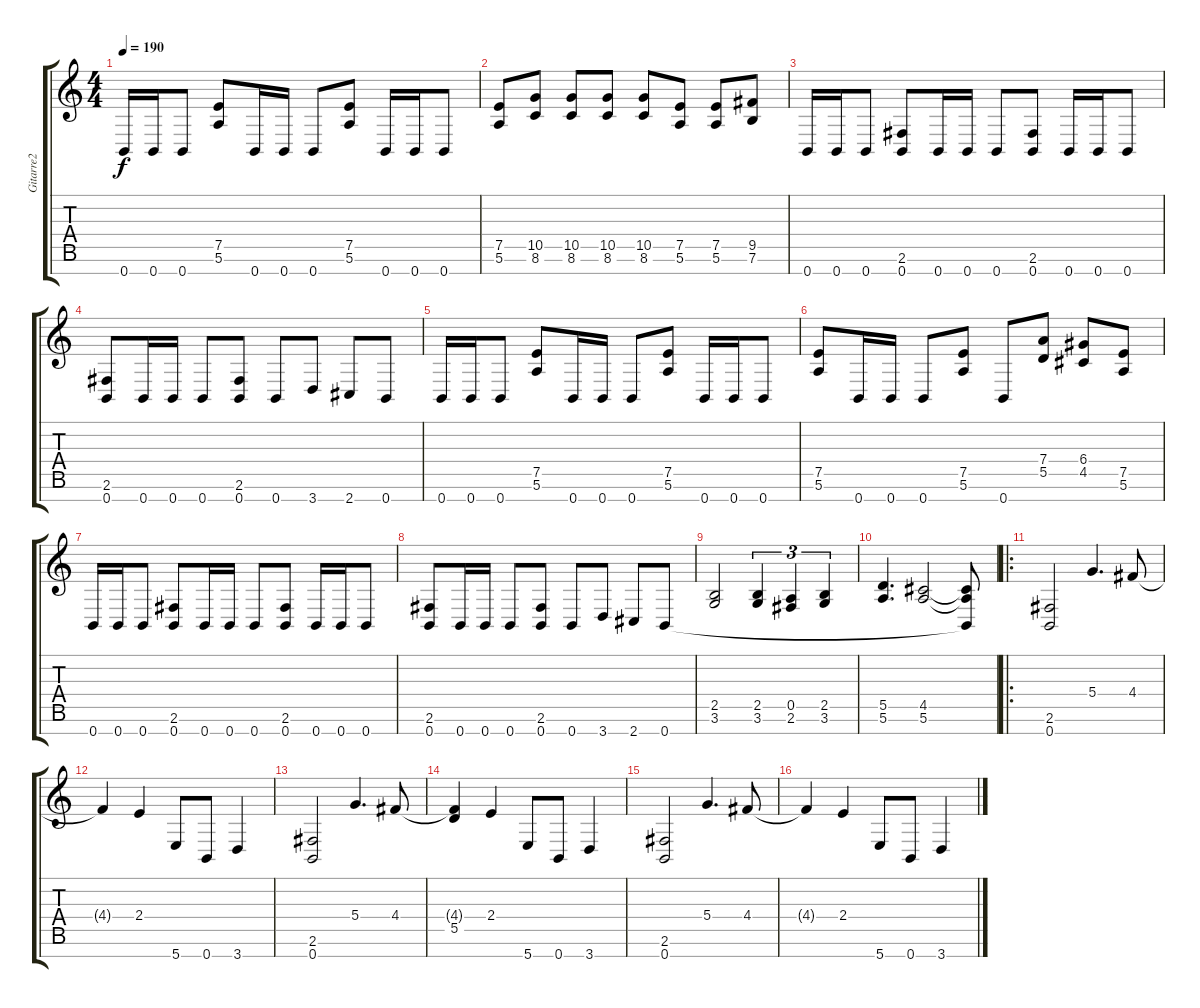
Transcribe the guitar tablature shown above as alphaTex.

\track ("Gitarre2" "Gitarre2") {instrument distortionguitar}
\staff {score tabs}
\tuning (E4 B3 G3 D3 A2 E2 B1) {hide}
\ts (4 4)
\tempo 190
\clef g2
\ks c
0.7.16{dy f} 0.7.16 0.7.8 (7.5 5.6).8 0.7.16 0.7.16 0.7.8 (7.5 5.6).8 0.7.16 0.7.16 0.7.8 |
(7.5 5.6).8 (10.5 8.6).8 (10.5 8.6).8 (10.5 8.6).8 (10.5 8.6).8 (7.5 5.6).8 (7.5 5.6).8 (9.5 7.6).8 |
0.7.16 0.7.16 0.7.8 (2.6 0.7).8 0.7.16 0.7.16 0.7.8 (2.6 0.7).8 0.7.16 0.7.16 0.7.8 |
(2.6 0.7).8 0.7.16 0.7.16 0.7.8 (2.6 0.7).8 0.7.8 3.7.8 2.7.8 0.7.8 |
0.7.16 0.7.16 0.7.8 (7.5 5.6).8 0.7.16 0.7.16 0.7.8 (7.5 5.6).8 0.7.16 0.7.16 0.7.8 |
(7.5 5.6).8 0.7.16 0.7.16 0.7.8 (7.5 5.6).8 0.7.8 (7.4 5.5).8 (6.4 4.5).8 (7.5 5.6).8 |
0.7.16 0.7.16 0.7.8 (2.6 0.7).8 0.7.16 0.7.16 0.7.8 (2.6 0.7).8 0.7.16 0.7.16 0.7.8 |
(2.6 0.7).8 0.7.16 0.7.16 0.7.8 (2.6 0.7).8 0.7.8 3.7.8 2.7.8 0.7.8 |
(2.5 3.6).2 (2.5 3.6).4{tu (3 2)} (0.5 2.6).4{tu (3 2)} (2.5 3.6).4{tu (3 2)} |
(5.5 5.6).4{d} (4.5 5.6).2 (4.5{t} 5.6{t} 0.7{t}).8 |
\ro
(2.6 0.7).2 5.4.4{d} 4.4.8 |
4.4{t}.4 2.4.4 5.7.8 0.7.8 3.7.4 |
(2.6 0.7).2 5.4.4{d} 4.4.8 |
(4.4{t} 5.5).4 2.4.4 5.7.8 0.7.8 3.7.4 |
(2.6 0.7).2 5.4.4{d} 4.4.8 |
4.4{t}.4 2.4.4 5.7.8 0.7.8 3.7.4
